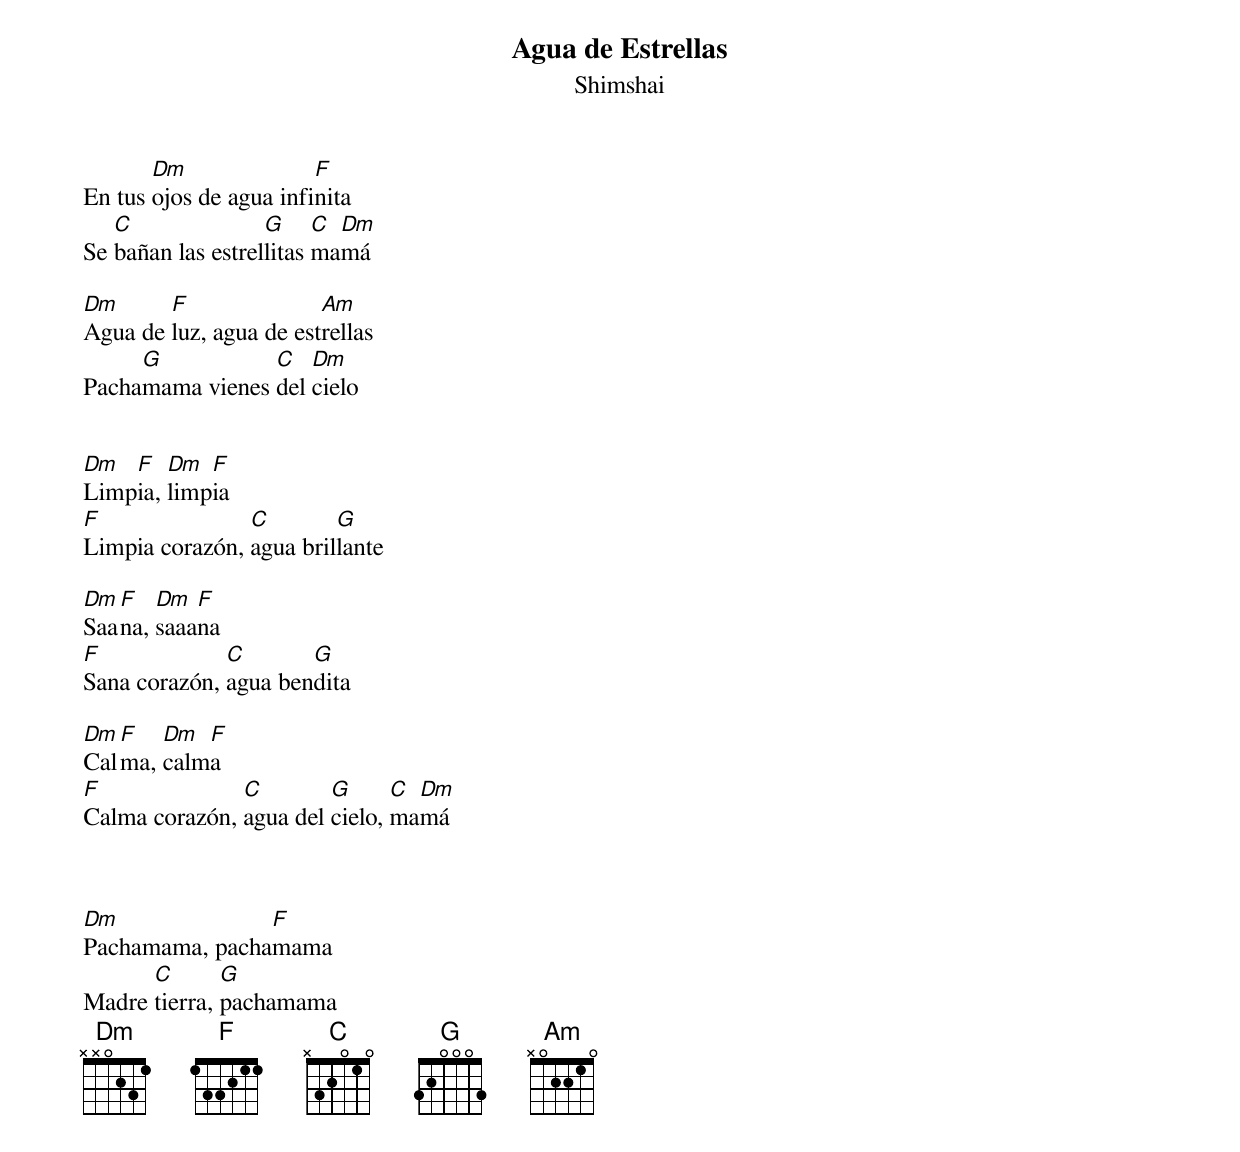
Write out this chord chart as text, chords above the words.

Agua de Estrellas
Shimshai


       Dm               F
En tus ojos de agua infinita
   C               G     C Dm
Se bañan las estrellitas mamá

Dm      F               Am
Agua de luz, agua de estrellas
     G           C   Dm
Pachamama vienes del cielo


Dm  F   Dm  F
Limpia, limpia
F               C        G
Limpia corazón, agua brillante

Dm F   Dm  F
Saana, saaana
F             C       G
Sana corazón, agua bendita

Dm F   Dm  F
Calma, calma
F              C        G      C Dm
Calma corazón, agua del cielo, mamá



Dm              F
Pachamama, pachamama
      C       G
Madre tierra, pachamama
